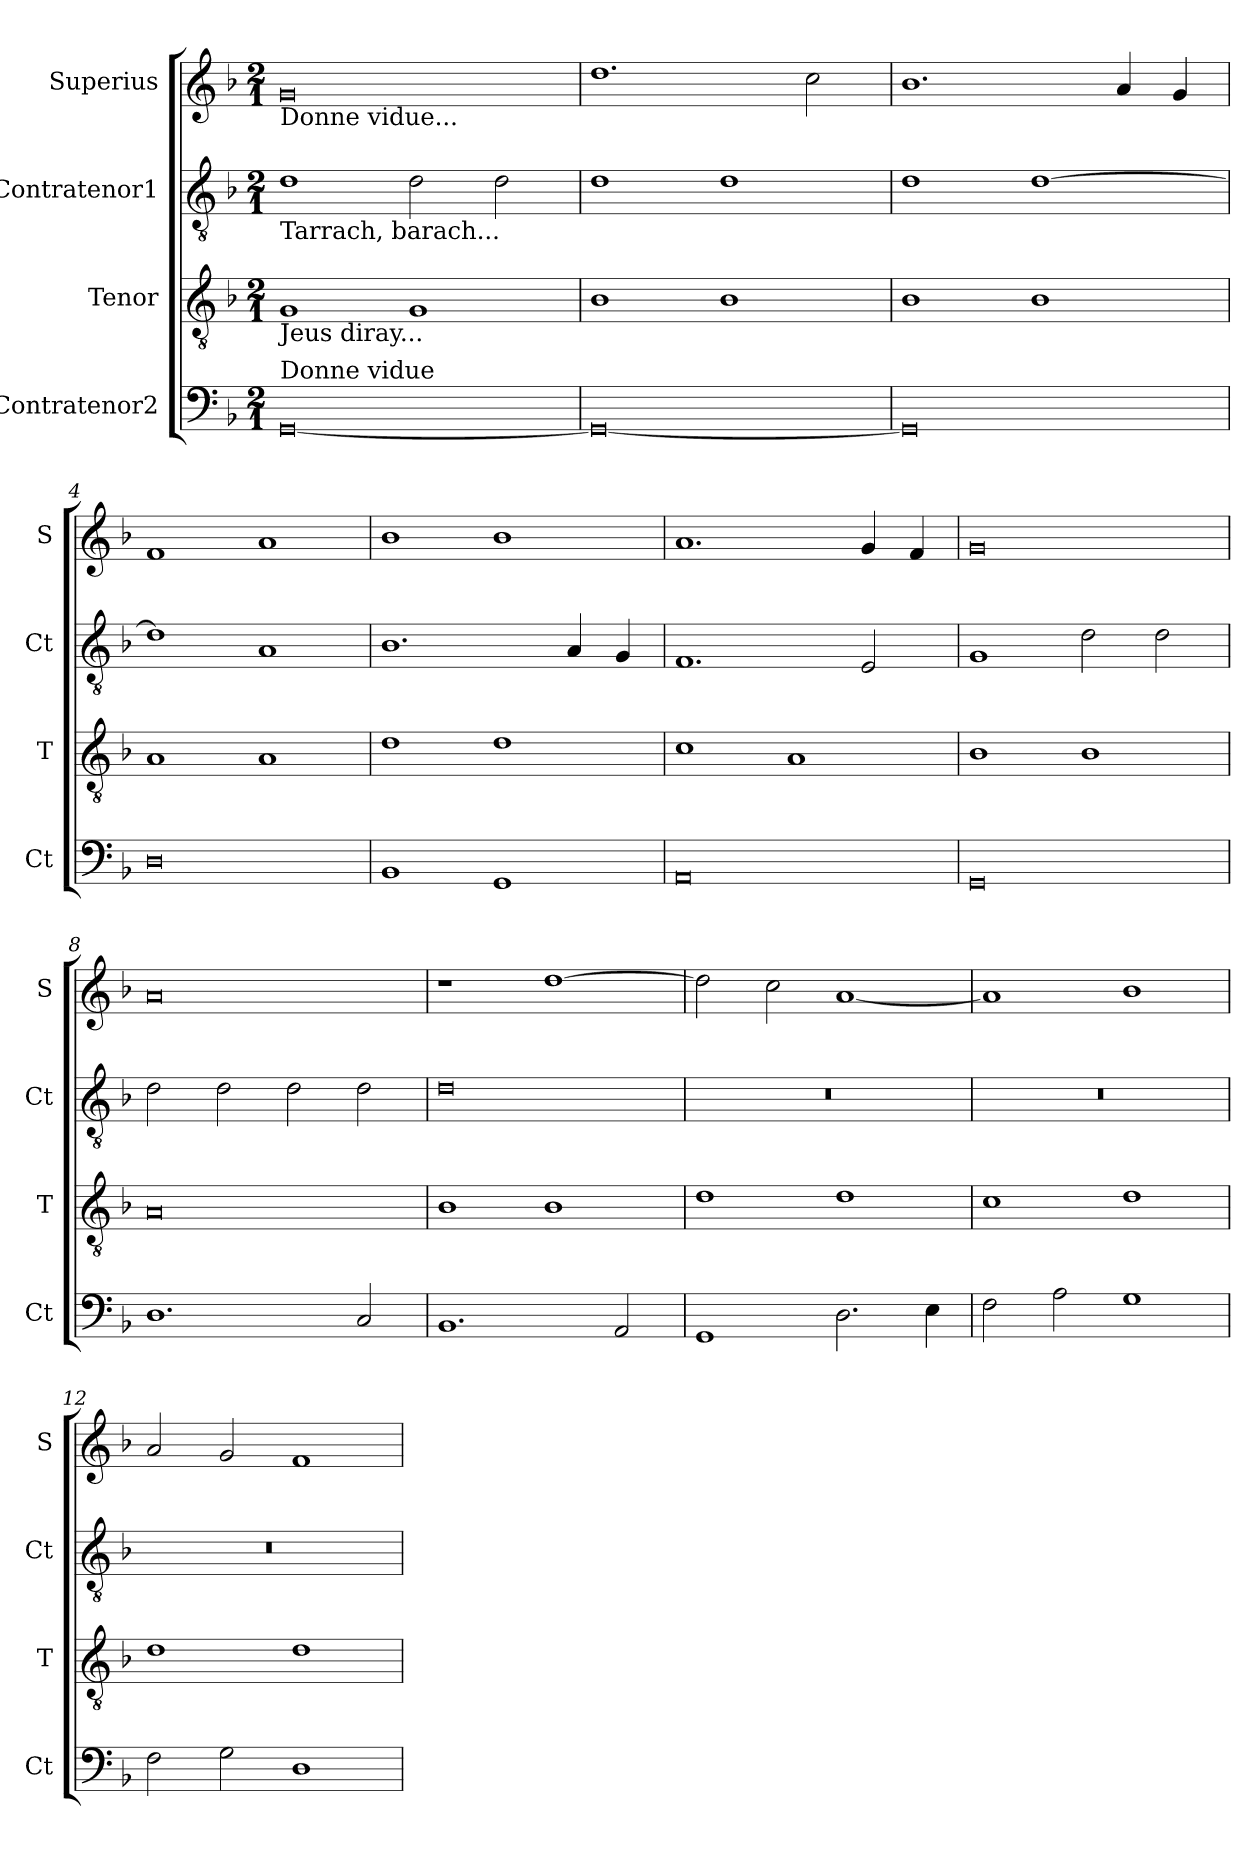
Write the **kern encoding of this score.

**kern	**kern	**kern	**kern
*part4	*part3	*part2	*part1
*staff4	*staff3	*staff2	*staff1
*I"Contratenor2	*I"Tenor	*I"Contratenor1	*I"Superius
*I'Ct	*I'T	*I'Ct	*I'S
*clefF4	*clefGv2	*clefGv2	*clefG2
*k[b-]	*k[b-]	*k[b-]	*k[b-]
*M2/1	*M2/1	*M2/1	*M2/1
=1	=1	=1	=1
!	!	!	!LO:TX:b:t=Donne vidue...
!	!	!LO:TX:b:t=Tarrach, barach...	!
!	!LO:TX:b:t=Jeus diray...	!	!
!LO:TX:t=Donne vidue	!	!	!
[0GG	1G	1d	0g
.	1G	2d	.
.	.	2d	.
=2	=2	=2	=2
0GG_	1B-	1d	1.dd
.	1B-	1d	.
.	.	.	2cc
=3	=3	=3	=3
0GG]	1B-	1d	1.b-
.	1B-	[1d	.
.	.	.	4a
.	.	.	4g
=4	=4	=4	=4
0D	1A	1d]	1f
.	1A	1A	1a
=5	=5	=5	=5
1BB-	1d	1.B-	1b-
1GG	1d	.	1b-
.	.	4A	.
.	.	4G	.
!!LO:LB:g=z
=6	=6	=6	=6
0AA	1c	1.F	1.a
.	1A	.	.
.	.	2E	4g
.	.	.	4f
=7	=7	=7	=7
0GG	1B-	1G	0g
.	1B-	2d	.
.	.	2d	.
=8	=8	=8	=8
1.D	0A	2d	0a
.	.	2d	.
.	.	2d	.
2C	.	2d	.
=9	=9	=9	=9
1.BB-	1B-	0d	1r
.	1B-	.	[1dd
2AA	.	.	.
=10	=10	=10	=10
1GG	1d	0r	2dd]
.	.	.	2cc
2.D	1d	.	[1a
4E	.	.	.
!!LO:LB:g=z
=11	=11	=11	=11
2F	1c	0r	1a]
2A	.	.	.
1G	1d	.	1b-
=12	=12	=12	=12
2F	1d	0r	2a
2G	.	.	2g
1D	1d	.	1f
=	=	=	=
*-	*-	*-	*-
